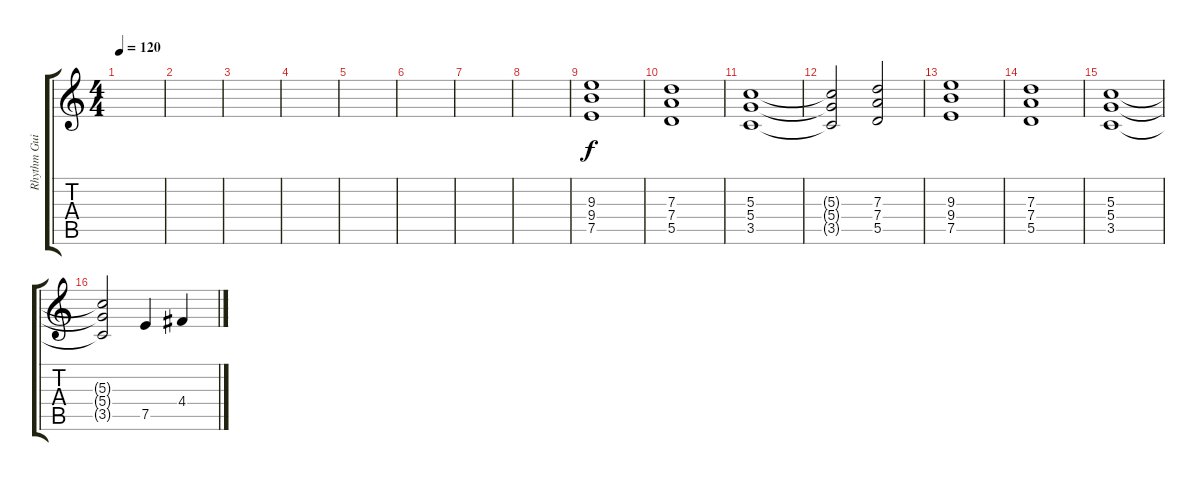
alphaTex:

\track ("Rhythm Guitar 2" "Rhythm Gui") {instrument distortionguitar}
\staff {score tabs}
\tuning (E4 B3 G3 D3 A2 E2) {hide}
\ts (4 4)
\tempo 120
\clef g2
\ks c
|
|
|
|
|
|
|
|
(9.3 9.4 7.5).1 |
(7.3 7.4 5.5).1 |
(5.3 5.4 3.5).1 |
(5.3{t} 5.4{t} 3.5{t}).2 (7.3 7.4 5.5).2 |
(9.3 9.4 7.5).1 |
(7.3 7.4 5.5).1 |
(5.3 5.4 3.5).1 |
(5.3{t} 5.4{t} 3.5{t}).2 7.5.4 4.4.4
